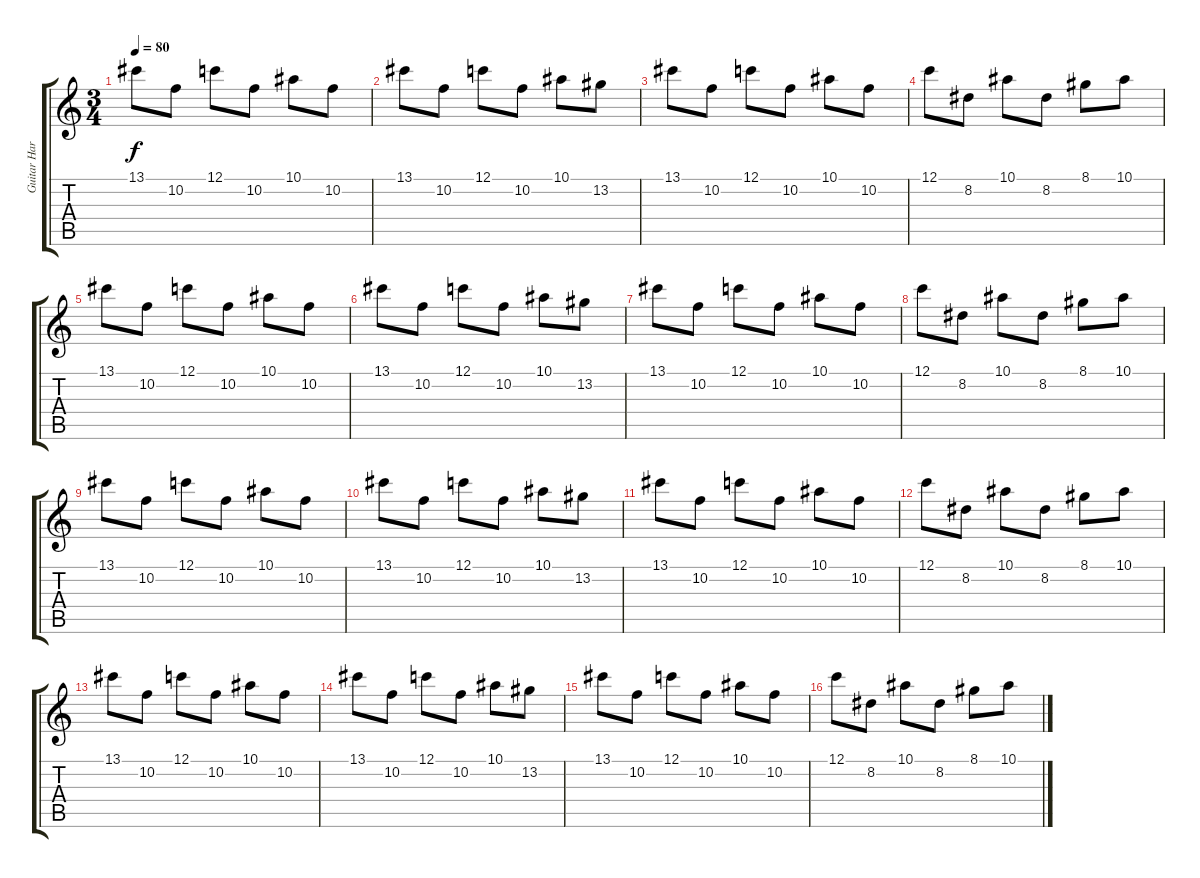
\track ("Guitar Harmonizer" "Guitar Har") {instrument distortionguitar}
\staff {score tabs}
\tuning (C4 G3 Eb3 Bb2 F2 C2) {hide}
\ts (3 4)
\tempo 80
\clef g2
\ks c
13.1.8{dy f} 10.2.8 12.1.8 10.2.8 10.1.8 10.2.8 |
13.1.8 10.2.8 12.1.8 10.2.8 10.1.8 13.2.8 |
13.1.8 10.2.8 12.1.8 10.2.8 10.1.8 10.2.8 |
12.1.8 8.2.8 10.1.8 8.2.8 8.1.8 10.1.8 |
13.1.8 10.2.8 12.1.8 10.2.8 10.1.8 10.2.8 |
13.1.8 10.2.8 12.1.8 10.2.8 10.1.8 13.2.8 |
13.1.8 10.2.8 12.1.8 10.2.8 10.1.8 10.2.8 |
12.1.8 8.2.8 10.1.8 8.2.8 8.1.8 10.1.8 |
13.1.8 10.2.8 12.1.8 10.2.8 10.1.8 10.2.8 |
13.1.8 10.2.8 12.1.8 10.2.8 10.1.8 13.2.8 |
13.1.8 10.2.8 12.1.8 10.2.8 10.1.8 10.2.8 |
12.1.8 8.2.8 10.1.8 8.2.8 8.1.8 10.1.8 |
13.1.8 10.2.8 12.1.8 10.2.8 10.1.8 10.2.8 |
13.1.8 10.2.8 12.1.8 10.2.8 10.1.8 13.2.8 |
13.1.8 10.2.8 12.1.8 10.2.8 10.1.8 10.2.8 |
12.1.8 8.2.8 10.1.8 8.2.8 8.1.8 10.1.8
